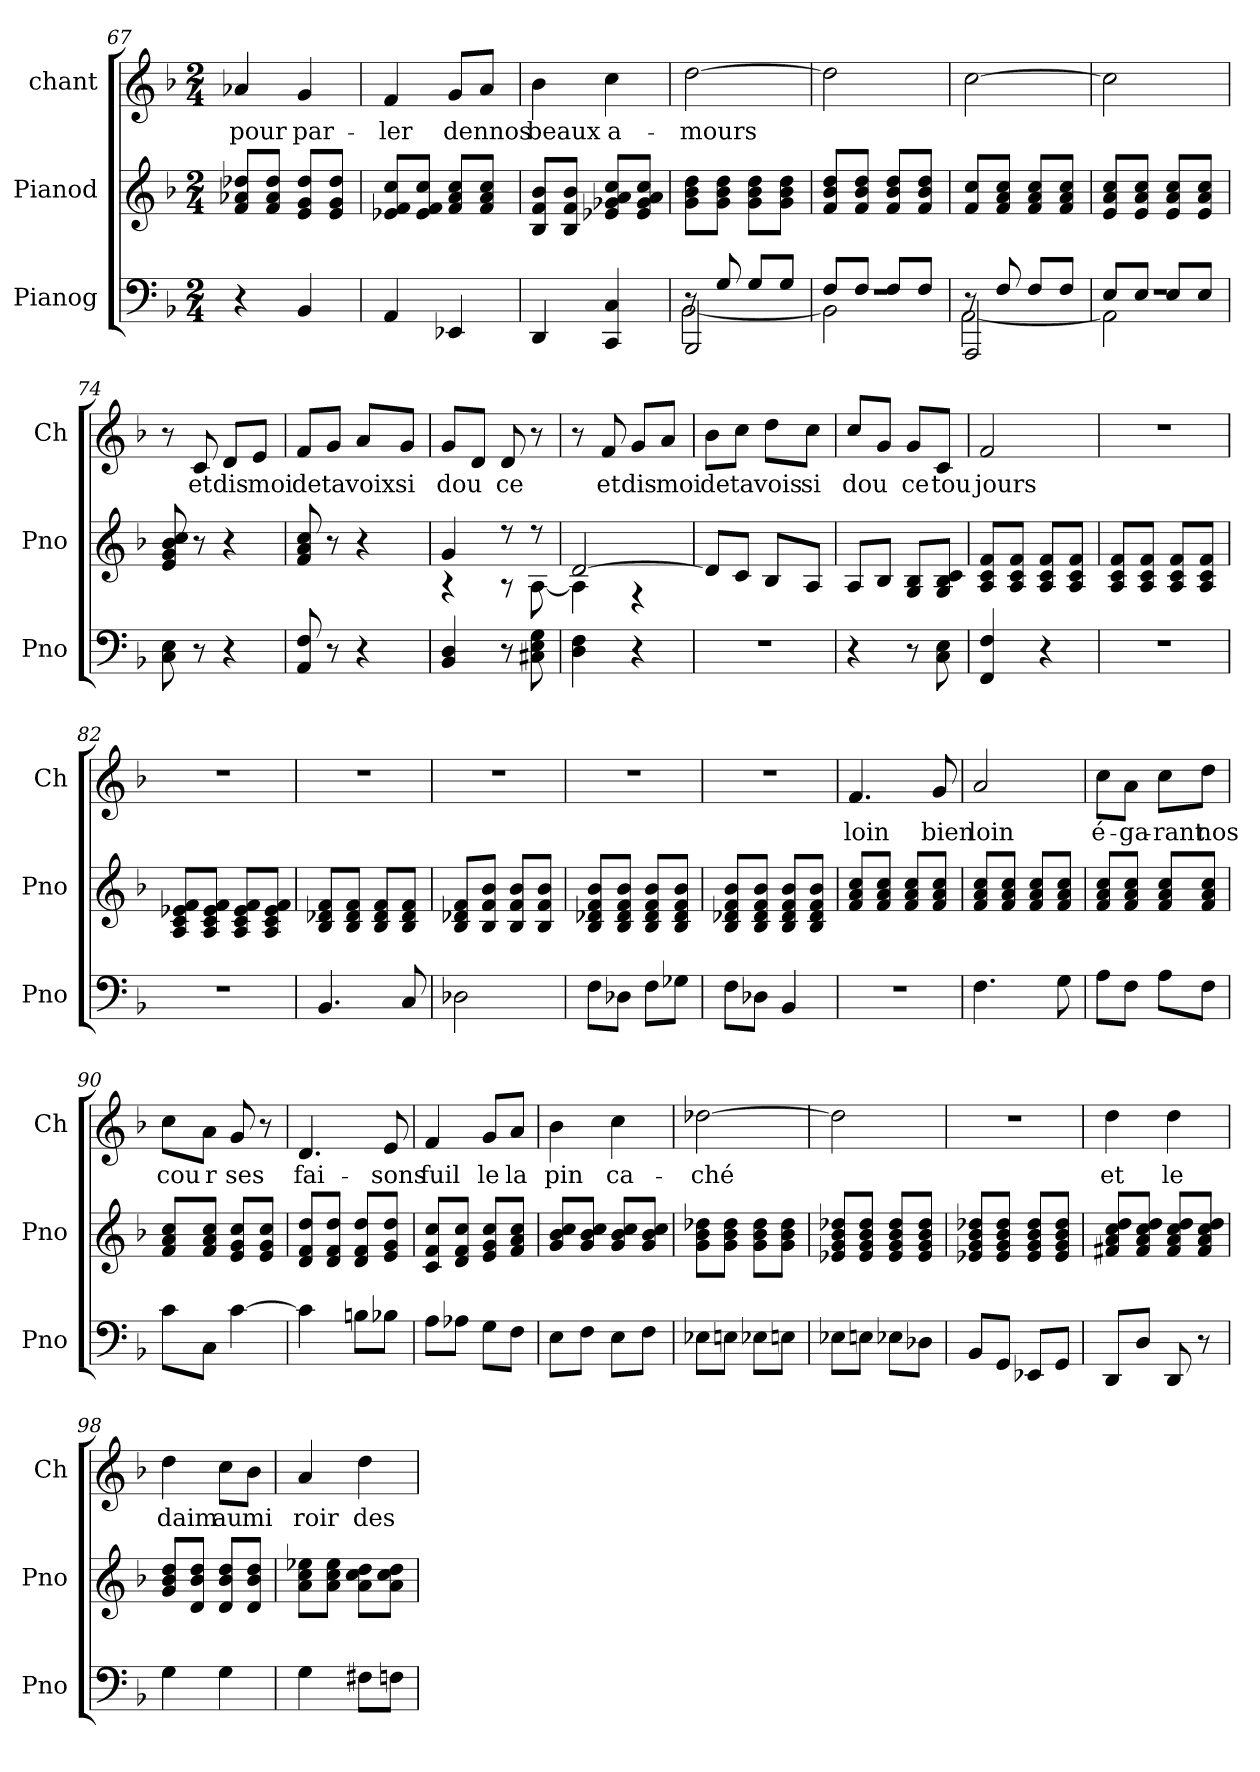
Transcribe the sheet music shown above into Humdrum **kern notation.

**kern	**kern	**kern	**text
*part3	*part2	*part1	*part1
*staff3	*staff2	*staff1	*staff1
*I"Pianog	*I"Pianod	*I"chant	*
*I'Pno	*I'Pno	*I'Ch	*
*clefF4	*clefG2	*clefG2	*
*k[b-]	*k[b-]	*k[b-]	*
*M2/4	*M2/4	*M2/4	*
=67	=67	=67	=67
4r	8f/ 8a-X/ 8dd-X/L	4a-X/	pour
.	8f/ 8a-/ 8dd-/J	.	.
4BB-/	8e/ 8g/ 8dd-/L	4g/	par-
.	8e/ 8g/ 8dd-/J	.	.
=68	=68	=68	=68
4AA/	8e-X/ 8f/ 8cc/L	4f/	-ler
.	8e-/ 8f/ 8cc/J	.	.
4EE-X/	8f/ 8a/ 8cc/L	8g/L	de
.	8f/ 8a/ 8cc/J	8a/J	nnos
!!LO:LB:g=z
=69	=69	=69	=69
4DD/	8B-/ 8f/ 8b-/L	4b-\	beaux
.	8B-/ 8f/ 8b-/J	.	.
4CC/ 4C/	8e-X/ 8g-X/ 8a/ 8cc/L	4cc\	a-
.	8e-/ 8g-/ 8a/ 8cc/J	.	.
=70	=70	=70	=70
*^	*	*	*
*	*^	*	*	*
2BBB-/	[2BB-\	8r	8g\ 8b-\ 8dd\L	[2dd\	-mours
.	.	8G/	8g\ 8b-\ 8dd\J	.	.
.	.	8G/L	8g\ 8b-\ 8dd\L	.	.
.	.	8G/J	8g\ 8b-\ 8dd\J	.	.
=71	=71	=71	=71	=71	=71
2r	2BB-\]	8F/L	8f/ 8b-/ 8dd/L	2dd\]	.
.	.	8F/J	8f/ 8b-/ 8dd/J	.	.
.	.	8F/L	8f/ 8b-/ 8dd/L	.	.
.	.	8F/J	8f/ 8b-/ 8dd/J	.	.
=72	=72	=72	=72	=72	=72
2AAA/	[2AA\	8r	8f/ 8cc/L	[2cc\	.
.	.	8F/	8f/ 8a/ 8cc/J	.	.
.	.	8F/L	8f/ 8a/ 8cc/L	.	.
.	.	8F/J	8f/ 8a/ 8cc/J	.	.
=73	=73	=73	=73	=73	=73
2r	2AA\]	8E/L	8e/ 8a/ 8cc/L	2cc\]	.
.	.	8E/J	8e/ 8a/ 8cc/J	.	.
.	.	8E/L	8e/ 8a/ 8cc/L	.	.
.	.	8E/J	8e/ 8a/ 8cc/J	.	.
*v	*v	*v	*	*	*
=74	=74	=74	=74
8C\ 8E\	8e/ 8g/ 8b-/ 8cc/	8r	.
8r	8r	8c/	et
4r	4r	8d/L	dis
.	.	8e/J	moi
!!LO:PB:g=z
=75	=75	=75	=75
8AA/ 8F/	8f/ 8a/ 8cc/	8f/L	de
8r	8r	8g/J	ta
4r	4r	8a/L	voix
.	.	8g/J	si
=76	=76	=76	=76
*	*^	*	*
4BB-/ 4D/	4g/	4r	8g/L	dou
.	.	.	8d/J	.
8r	8r	8r	8d/	ce
8C#X\ 8E\ 8G\	8r	[8A\	8r	.
=77	=77	=77	=77	=77
4D\ 4F\	[2d/	4A\]	8r	.
.	.	.	8f/	et
4r	.	4r	8g/L	dis
.	.	.	8a/J	moi
*	*v	*v	*	*
=78	=78	=78	=78
2r	8d/L]	8b-\L	de
.	8c/J	8cc\J	ta
.	8B-/L	8dd\L	vois
.	8A/J	8cc\J	si
=79	=79	=79	=79
4r	8A/L	8cc/L	dou
.	8B-/J	8g/J	.
8r	8G/ 8B-/L	8g/L	ce
8C\ 8E\	8G/ 8B-/ 8c/J	8c/J	tou
=80	=80	=80	=80
4FF/ 4F/	8A/ 8c/ 8f/L	2f/	jours
.	8A/ 8c/ 8f/J	.	.
4r	8A/ 8c/ 8f/L	.	.
.	8A/ 8c/ 8f/J	.	.
!!LO:LB:g=z
=81	=81	=81	=81
2r	8A/ 8c/ 8f/L	2r	.
.	8A/ 8c/ 8f/J	.	.
.	8A/ 8c/ 8f/L	.	.
.	8A/ 8c/ 8f/J	.	.
=82	=82	=82	=82
2r	8A/ 8c/ 8e-X/ 8f/L	2r	.
.	8A/ 8c/ 8e-/ 8f/J	.	.
.	8A/ 8c/ 8e-/ 8f/L	.	.
.	8A/ 8c/ 8e-/ 8f/J	.	.
=83	=83	=83	=83
4.BB-/	8B-/ 8d-X/ 8f/L	2r	.
.	8B-/ 8d-/ 8f/J	.	.
.	8B-/ 8d-/ 8f/L	.	.
8C/	8B-/ 8d-/ 8f/J	.	.
=84	=84	=84	=84
2D-X\	8B-/ 8d-X/ 8f/L	2r	.
.	8B-/ 8f/ 8b-/J	.	.
.	8B-/ 8f/ 8b-/L	.	.
.	8B-/ 8f/ 8b-/J	.	.
=85	=85	=85	=85
8F\L	8B-/ 8d-X/ 8f/ 8b-/L	2r	.
8D-X\J	8B-/ 8d-/ 8f/ 8b-/J	.	.
8F\L	8B-/ 8d-/ 8f/ 8b-/L	.	.
8G-X\J	8B-/ 8d-/ 8f/ 8b-/J	.	.
=86	=86	=86	=86
8F\L	8B-/ 8d-X/ 8f/ 8b-/L	2r	.
8D-X\J	8B-/ 8d-/ 8f/ 8b-/J	.	.
4BB-/	8B-/ 8d-/ 8f/ 8b-/L	.	.
.	8B-/ 8d-/ 8f/ 8b-/J	.	.
!!LO:LB:g=z
=87	=87	=87	=87
2r	8f/ 8a/ 8cc/L	4.f/	loin
.	8f/ 8a/ 8cc/J	.	.
.	8f/ 8a/ 8cc/L	.	.
.	8f/ 8a/ 8cc/J	8g/	bien
=88	=88	=88	=88
4.F\	8f/ 8a/ 8cc/L	2a/	loin
.	8f/ 8a/ 8cc/J	.	.
.	8f/ 8a/ 8cc/L	.	.
8G\	8f/ 8a/ 8cc/J	.	.
=89	=89	=89	=89
8A\L	8f/ 8a/ 8cc/L	8cc\L	é-
8F\J	8f/ 8a/ 8cc/J	8a\J	-ga-
8A\L	8f/ 8a/ 8cc/L	8cc\L	-rant
8F\J	8f/ 8a/ 8cc/J	8dd\J	nos
=90	=90	=90	=90
8c\L	8f/ 8a/ 8cc/L	8cc\L	cou
8C\J	8f/ 8a/ 8cc/J	8a\J	r
[4c\	8e/ 8g/ 8cc/L	8g/	ses
.	8e/ 8g/ 8cc/J	8r	.
=91	=91	=91	=91
4c\]	8d/ 8f/ 8dd/L	4.d/	fai-
.	8d/ 8f/ 8dd/J	.	.
8Bn\L	8d/ 8f/ 8dd/L	.	.
8B-X\J	8e/ 8g/ 8dd/J	8e/	-sons
=92	=92	=92	=92
8A\L	8c/ 8f/ 8cc/L	4f/	fuil
8A-X\J	8d/ 8f/ 8cc/J	.	.
8G\L	8e/ 8g/ 8cc/L	8g/L	le
8F\J	8f/ 8a/ 8cc/J	8a/J	la
=93	=93	=93	=93
8E\L	8g/ 8b-/ 8cc/L	4b-\	pin
8F\J	8g/ 8b-/ 8cc/J	.	.
8E\L	8g/ 8b-/ 8cc/L	4cc\	ca-
8F\J	8g/ 8b-/ 8cc/J	.	.
!!LO:LB:g=z
=94	=94	=94	=94
8E-X\L	8g\ 8b-\ 8dd-X\L	[2dd-X\	-ché
8En\J	8g\ 8b-\ 8dd-\J	.	.
8E-X\L	8g\ 8b-\ 8dd-\L	.	.
8En\J	8g\ 8b-\ 8dd-\J	.	.
=95	=95	=95	=95
8E-X\L	8e-X/ 8g/ 8b-/ 8dd-X/L	2dd-\]	.
8En\J	8e-/ 8g/ 8b-/ 8dd-/J	.	.
8E-X\L	8e-/ 8g/ 8b-/ 8dd-/L	.	.
8D-X\J	8e-/ 8g/ 8b-/ 8dd-/J	.	.
=96	=96	=96	=96
8BB-/L	8e-X/ 8g/ 8b-/ 8dd-X/L	2r	.
8GG/J	8e-/ 8g/ 8b-/ 8dd-/J	.	.
8EE-X/L	8e-/ 8g/ 8b-/ 8dd-/L	.	.
8GG/J	8e-/ 8g/ 8b-/ 8dd-/J	.	.
=97	=97	=97	=97
8DD/L	8f#X/ 8a/ 8cc/ 8dd/L	4dd\	et
8D/J	8f#/ 8a/ 8cc/ 8dd/J	.	.
8DD/	8f#/ 8a/ 8cc/ 8dd/L	4dd\	le
8r	8f#/ 8a/ 8cc/ 8dd/J	.	.
=98	=98	=98	=98
4G\	8g/ 8b-/ 8dd/L	4dd\	daim
.	8d/ 8b-/ 8dd/J	.	.
4G\	8d/ 8b-/ 8dd/L	8cc\L	au
.	8d/ 8b-/ 8dd/J	8b-\J	mi
=99	=99	=99	=99
4G\	8a\ 8cc\ 8ee-X\L	4a/	roir
.	8a\ 8cc\ 8ee-\J	.	.
8F#X\L	8a\ 8cc\ 8dd\L	4dd\	des
8Fn\J	8a\ 8cc\ 8dd\J	.	.
=	=	=	=
*-	*-	*-	*-
